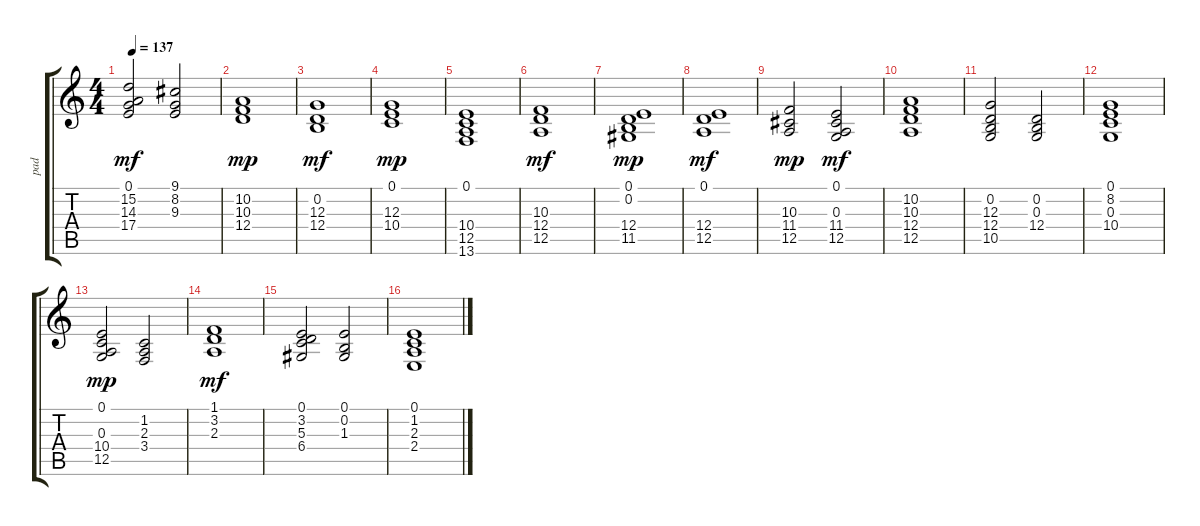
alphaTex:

\track ("pad" "pad") {instrument pad2warm}
\staff {score tabs}
\tuning (E4 B3 G3 D3 A2 E2) {hide}
\ts (4 4)
\tempo 137
\clef g2
\ks c
(0.1 15.2 14.3 17.4).2{dy mf} (9.1 8.2 9.3).2 |
(10.2 10.3 12.4).1{dy mp} |
(0.2 12.3 12.4).1{dy mf} |
(0.1 12.3 10.4).1{dy mp} |
(0.1 10.4 12.5 13.6).1 |
(10.3 12.4 12.5).1{dy mf} |
(0.1 0.2 12.4 11.5).1{dy mp} |
(0.1 12.4 12.5).1{dy mf} |
(10.3 11.4 12.5).2{dy mp} (0.1 0.3 11.4 12.5).2{dy mf} |
(10.2 10.3 12.4 12.5).1 |
(0.2 12.3 12.4 10.5).2 (0.2 0.3 12.4).2 |
(0.1 8.2 0.3 10.4).1 |
(0.1 0.3 10.4 12.5).2{dy mp} (1.2 2.3 3.4).2 |
(1.1 3.2 2.3).1{dy mf} |
(0.1 3.2 5.3 6.4).2 (0.1 0.2 1.3).2 |
(0.1 1.2 2.3 2.4).1
